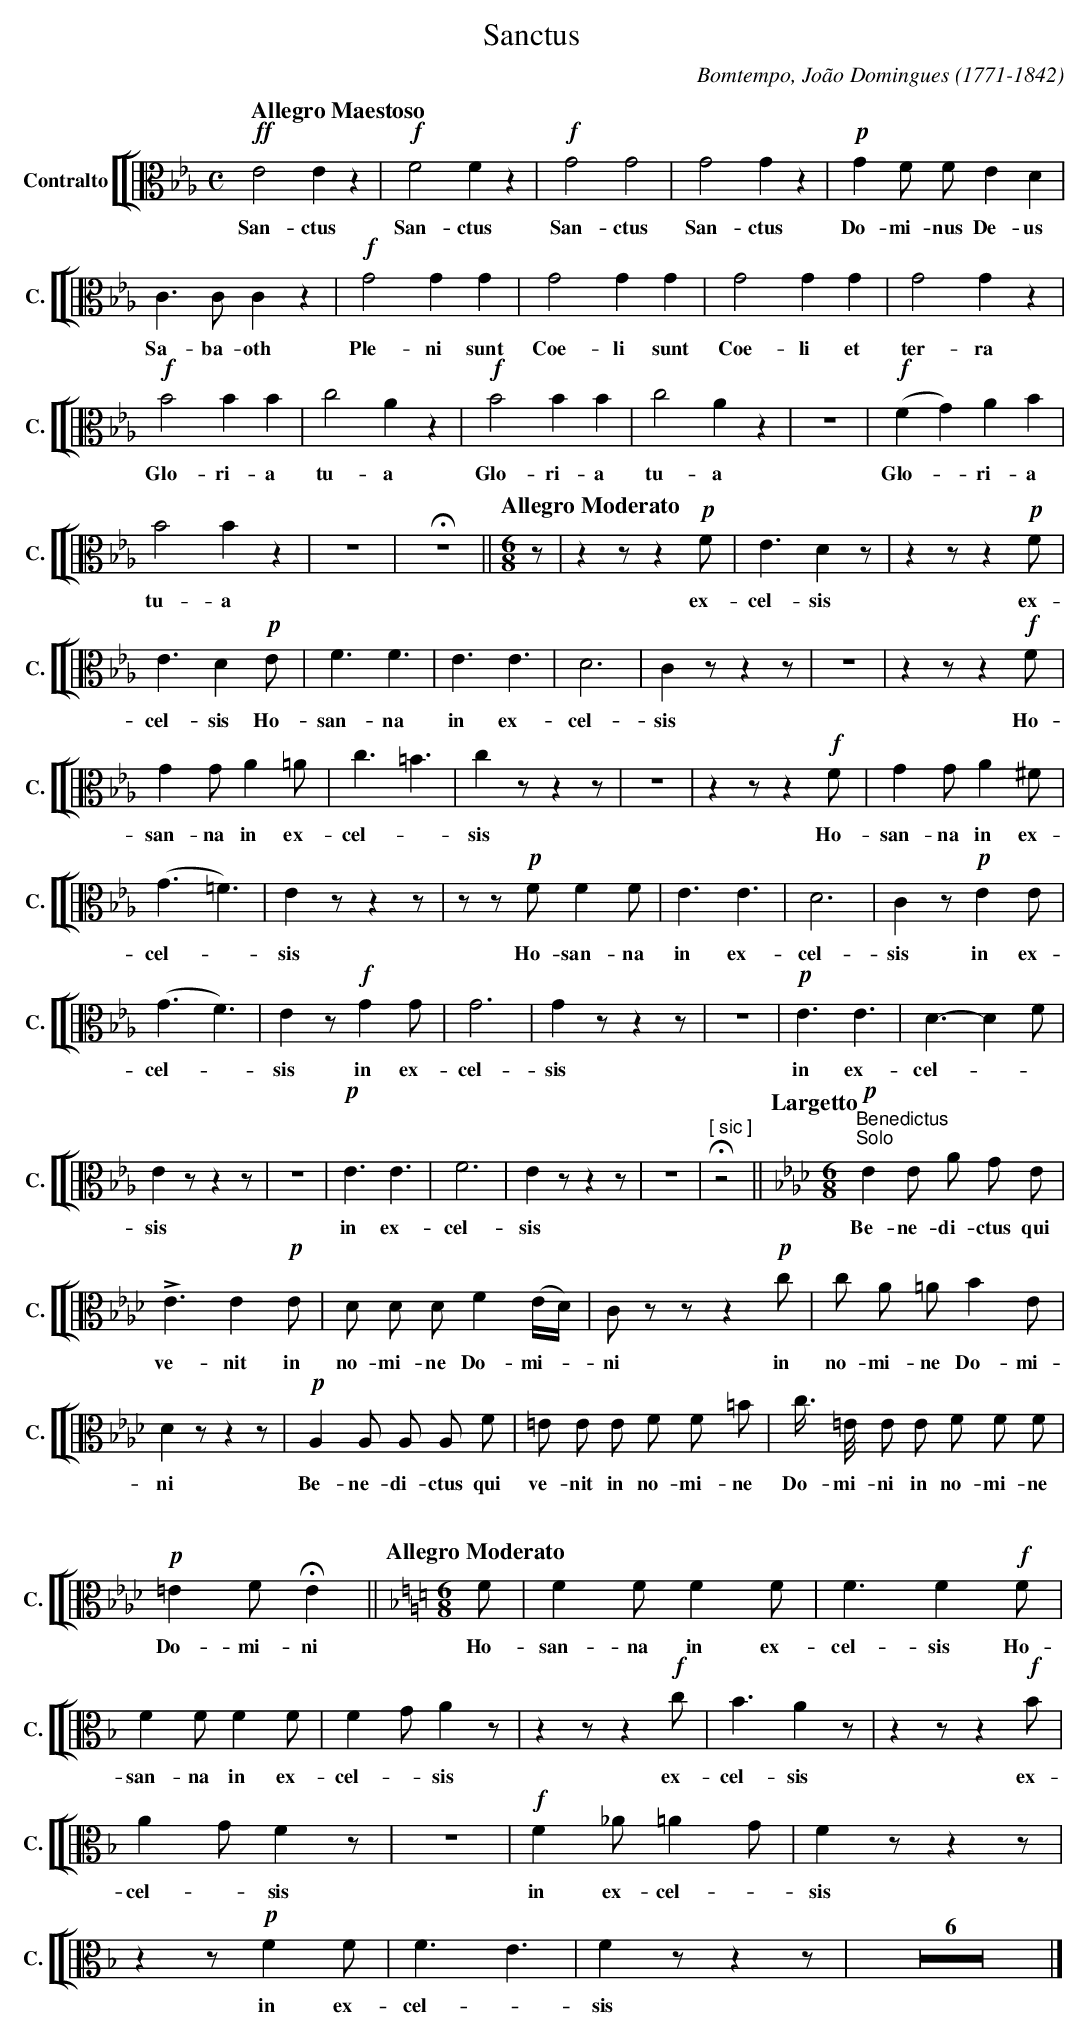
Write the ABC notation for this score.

X:1
T:Sanctus
C:Bomtempo, Jo\~ao Domingues (1771-1842)
M:C
L:1/4
K:Eb
V: 7 clef=alto name="Contralto" sname="C."
%%staves [[ 7 ]]
[Q:"Allegro Maestoso"] \
    !ff! E2Ez | \
w: San-ctus
    !f! F2Fz | \
w: San-ctus
    !f! G2G2 | \
w: San-ctus
    G2Gz | \
w: San-ctus
   !p!GF/ F/ ED | C>CCz | \
w: Do-mi-nus De-us Sa-ba-oth
   !f! G2GG | G2GG | G2GG | G2Gz | \
w: Ple-ni sunt Coe-li sunt Coe-li et ter-ra
   !f! B2BB | c2Az | \
w: Glo-ri-a tu-a
   !f! B2BB | c2Az | Z | \
w: Glo-ri-a tu-a
   !f!(FG)AB | B2Bz | Z | !fermata! Z || [Q:"Allegro Moderato"][M:6/8][L:1/8][K:Eb] z | z2zz2\
w: Glo--ri-a tu-a
   !p!F | E3D2z | z2zz2\
w: ex-cel-sis \
   !p!F | E3D2!p!E | F3F3 | E3E3 | D6 | C2zz2z | Z | z2zz2\
w: ex-cel-sis Ho-san-na in ex-cel-sis
    !f! F | G2GA2=A | c3=B3 | c2zz2z | Z | z2zz2 \
w: Ho-san-na in ex-cel--sis
    !f! F | G2GA2^F | (G3=F3) | E2zz2z | zz \
w: Ho-san-na in ex-cel--sis
    !p! FF2F | E3E3 | D6 | C2z \
w: Ho-san-na in ex-cel-sis
   !p! E2E | (G3F3) | E2z \
w: in ex-cel--sis
   !f! G2G | G6 | G2z z2z | Z | \
w: in ex-cel-sis
   !p!E3E3 | D3-D2F | E2zz2z | Z | \
w: in ex-cel---sis
   !p! E3E3 | F6 | E2zz2z | Z | "^[ sic ]" !fermata! z4 || \
w: in ex-cel-sis
[Q:"Largetto"][M:6/8][L:1/8][K:Ab] "^Benedictus" "^Solo" !p! E2E A G E | !>!E3 E2!p!E | D D D  F2(E/D/) | Czzz2 \
w: Be-ne-di-ctus qui ve-nit in no-mi-ne Do-mi--ni
   !p!c | c A =A B2E | D2zz2z | \
w: in no-mi-ne Do-mi-ni
   !p! A,2A, A, A, F | =E E E F F =B | c/> =E/ E E F F F | !p! =E2F !fermata!E2 || \
w: Be-ne-di-ctus qui ve-nit in no-mi-ne Do-mi-ni in no-mi-ne Do-mi-ni
[Q:"Allegro Moderato"][M:6/8][L:1/8][K:F] F | F2FF2F | F3F2!f!F | F2FF2F | F2GA2z | z2zz2 \
w: Ho-san-na in ex-cel-sis Ho-san-na in ex-cel--sis
   !f! c | B3A2z | z2zz2 \
w: ex-cel-sis
   !f! B | A2GF2z | Z | \
w: ex-cel--sis
   !f! F2_A=A2G | F2zz2z | z2z \
w: in ex-cel--sis
   !p! F2F | F3E3 | F2zz2z | Z6 |]\
w: in ex-cel--sis
